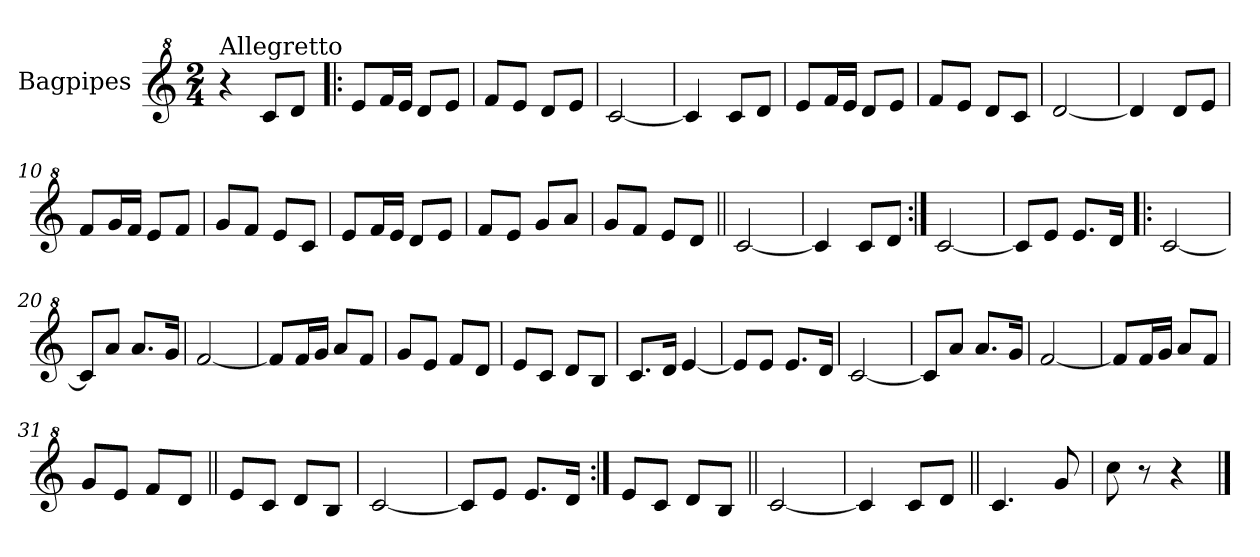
**kern
*part1
*staff1
*I"Bagpipes
*I'Bag
*clefG^2
*ITrd1c2
*k[b-e-]
*B-:
*M2/4
=1
!LO:TX:a:t=Allegretto
4r
8b-/L
8cc/J
=2!|:
8dd/L
16ee-/L
16dd/JJ
8cc/L
8dd/J
=3
8ee-/L
8dd/J
8cc/L
8dd/J
=4
[2b-/
=5
4b-/]
8b-/L
8cc/J
=6
8dd/L
16ee-/L
16dd/JJ
8cc/L
8dd/J
=7
8ee-/L
8dd/J
8cc/L
8b-/J
=8
[2cc/
=9
4cc/]
8cc/L
8dd/J
=10
8ee-/L
16ff/L
16ee-/JJ
8dd/L
8ee-/J
!!LO:LB:g=z
=11
8ff/L
8ee-/J
8dd/L
8b-/J
=12
8dd/L
16ee-/L
16dd/JJ
8cc/L
8dd/J
=13
8ee-/L
8dd/J
8ff/L
8gg/J
=14
8ff/L
8ee-/J
8dd/L
8cc/J
=15||
[2b-/
=16
4b-/]
8b-/L
8cc/J
=17:|!
[2b-/
=18
8b-/L]
8dd/J
8.dd/L
16cc/Jk
=19!|:
[2b-/
=20
8b-/L]
8gg/J
8.gg/L
16ff/Jk
=21
[2ee-/
!!LO:LB:g=z
=22
8ee-/L]
16ee-/L
16ff/JJ
8gg/L
8ee-/J
=23
8ff/L
8dd/J
8ee-/L
8cc/J
=24
8dd/L
8b-/J
8cc/L
8a/J
=25
8.b-/L
16cc/Jk
[4dd/
=26
8dd/L]
8dd/J
8.dd/L
16cc/Jk
=27
[2b-/
=28
8b-/L]
8gg/J
8.gg/L
16ff/Jk
=29
[2ee-/
=30
8ee-/L]
16ee-/L
16ff/JJ
8gg/L
8ee-/J
=31
8ff/L
8dd/J
8ee-/L
8cc/J
!!LO:LB:g=z
=32||
8dd/L
8b-/J
8cc/L
8a/J
=33
[2b-/
=34
8b-/L]
8dd/J
8.dd/L
16cc/Jk
=35:|!
8dd/L
8b-/J
8cc/L
8a/J
=36||
[2b-/
=37
4b-/]
8b-/L
8cc/J
=38||
4.b-/
8ff/
=39
8bb-\
8r
4r
==
*-
